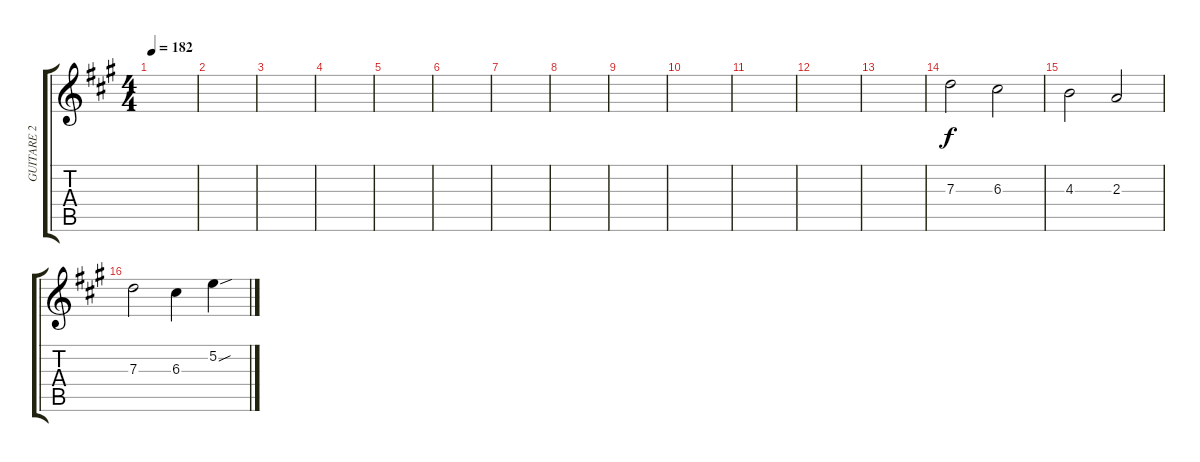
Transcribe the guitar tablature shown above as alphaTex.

\track ("GUITARE 2" "GUITARE 2") {instrument distortionguitar}
\staff {score tabs}
\tuning (E4 B3 G3 D3 A2 E2) {hide}
\ts (4 4)
\tempo 182
\clef g2
\ks a
|
|
|
|
|
|
|
|
|
|
|
|
|
7.3.2{volume 12} 6.3.2 |
4.3.2 2.3.2 |
7.3.2 6.3.4 5.2{sou}.4
